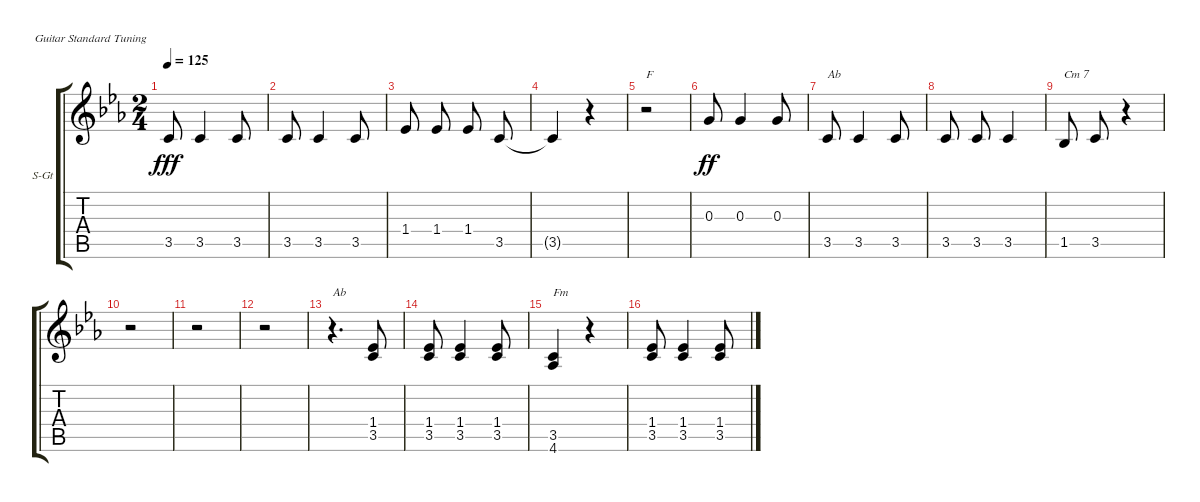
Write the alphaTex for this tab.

\bracketExtendMode groupsimilarinstruments
\firstSystemTrackNameOrientation horizontal
\otherSystemsTrackNameOrientation horizontal
\track ("Вокал" "S-Gt") {instrument accordion}
\staff {score tabs}
\tuning (E4 B3 G3 D3 A2 E2)
\displaytranspose 12
\ts (2 4)
\tempo 125
\clef g2
\ks cminor
3.5.8{dy fff} 3.5.4 3.5.8 |
3.5.8 3.5.4 3.5.8 |
1.4.8{beam split} 1.4.8{beam split} 1.4.8{beam split} 3.5.8 |
3.5{t}.4 r.4 |
r.2{txt "F"} |
0.3.8{dy ff} 0.3.4 0.3.8 |
3.5.8{txt "Ab"} 3.5.4 3.5.8 |
3.5.8{beam split} 3.5.8 3.5.4 |
1.5.8{txt "Cm 7" beam split} 3.5.8 r.4 |
r.2 |
r.2 |
r.2 |
r.4{d txt "Ab"} (1.4 3.5).8 |
(1.4 3.5).8 (1.4 3.5).4 (1.4 3.5).8 |
(3.5 4.6).4{txt "Fm"} r.4 |
(1.4 3.5).8 (1.4 3.5).4 (1.4 3.5).8
